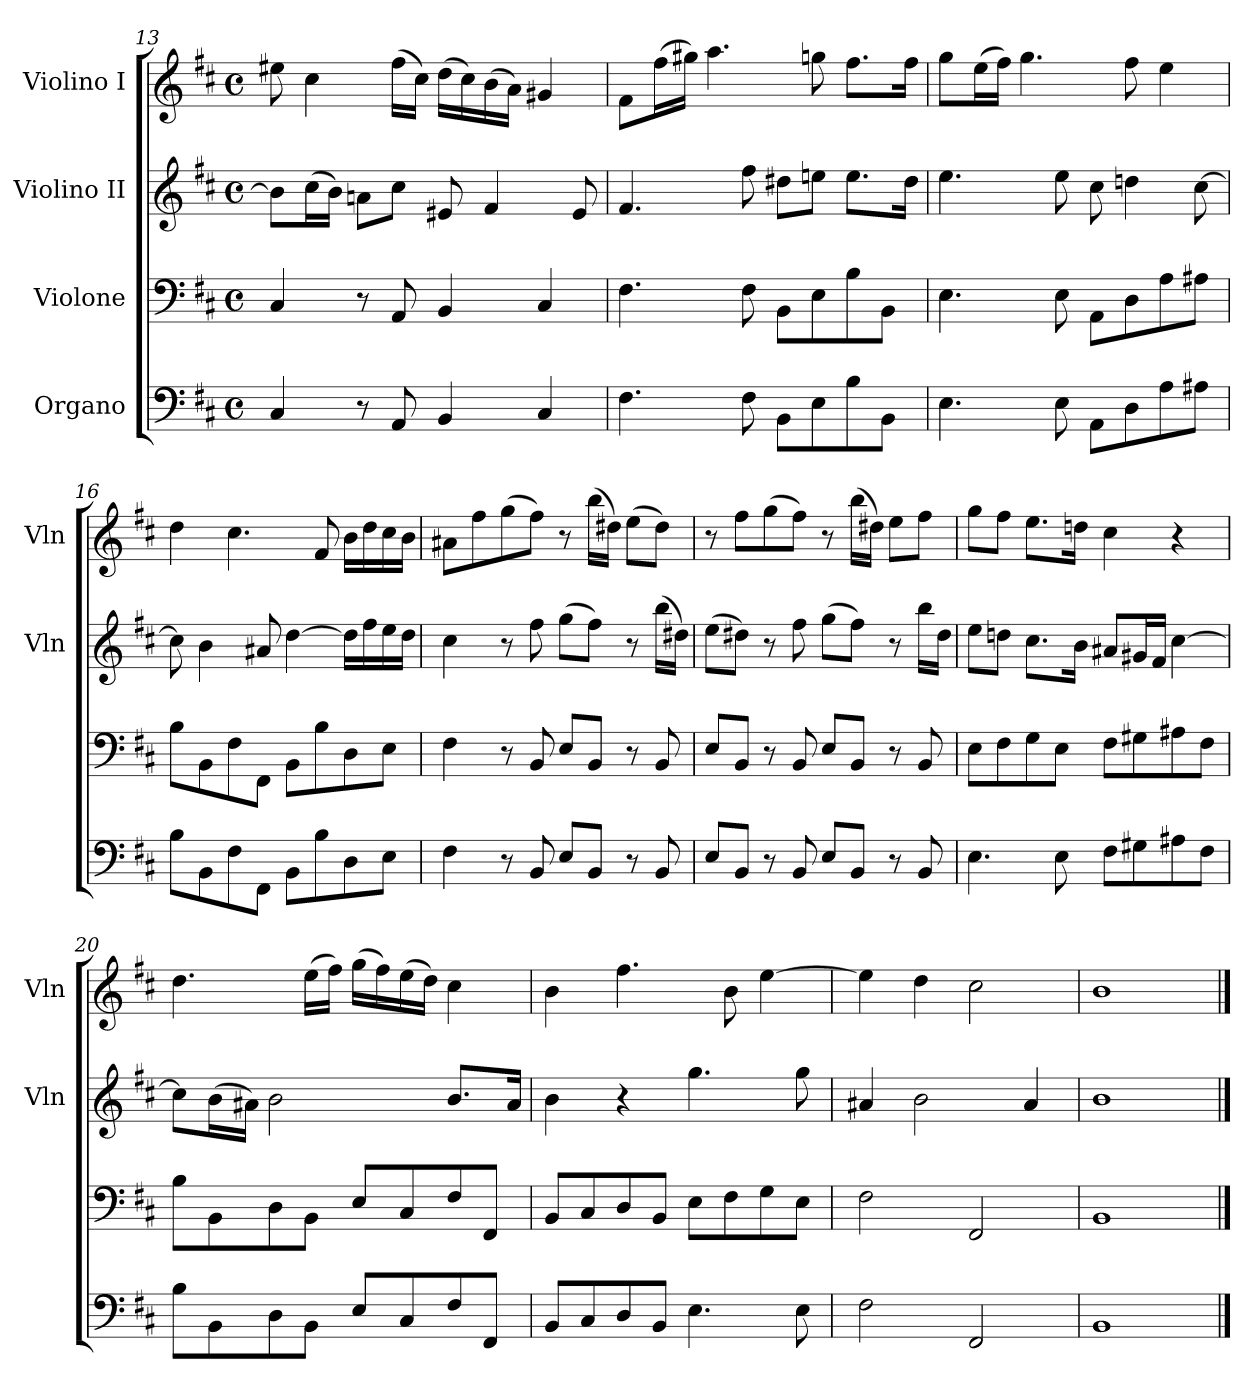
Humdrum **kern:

**kern	**kern	**kern	**kern
*part4	*part3	*part2	*part1
*staff4	*staff3	*staff2	*staff1
*I"Organo	*I"Violone	*I"Violino II	*I"Violino I
*	*	*I'Vln	*I'Vln
*clefF4	*clefF4	*clefG2	*clefG2
*k[f#c#]	*k[f#c#]	*k[f#c#]	*k[f#c#]
*b:	*b:	*b:	*b:
*M4/4	*M4/4	*M4/4	*M4/4
*met(c)	*met(c)	*met(c)	*met(c)
=13	=13	=13	=13
4C#	4C#	8bL]	8ee#X
.	.	(16cc#L	4cc#
.	.	16bJJ)	.
8r	8r	8anL	.
8AA	8AA	8cc#J	(16ff#LL
.	.	.	16cc#JJ)
4BB	4BB	8e#X	(16ddLL
.	.	.	16cc#)
.	.	4f#	(16b
.	.	.	16aJJ)
4C#	4C#	.	4g#X
.	.	8e#	.
=14	=14	=14	=14
4.F#	4.F#	4.f#	8f#L
.	.	.	(16ff#L
.	.	.	16gg#XJJ)
.	.	.	4.aa
8F#	8F#	8ff#	.
8BBL	8BBL	8dd#XL	.
8E	8E	8eenJ	8ggn
8B	8B	8.eeL	8.ff#L
8BBJ	8BBJ	.	.
.	.	16dd#Jk	16ff#Jk
=15	=15	=15	=15
4.E	4.E	4.ee	8ggL
.	.	.	(16eeL
.	.	.	16ff#JJ)
.	.	.	4.gg
8E	8E	8ee	.
8AAL	8AAL	8cc#	.
8D	8D	4ddn	8ff#
8A	8A	.	4ee
8A#XJ	8A#XJ	[8cc#	.
=16	=16	=16	=16
8BL	8BL	8cc#]	4dd
8BB	8BB	4b	.
8F#	8F#	.	4.cc#
8FF#J	8FF#J	8a#X	.
8BBL	8BBL	[4dd	.
8B	8B	.	8f#
8D	8D	16ddLL]	16bLL
.	.	16ff#	16dd
8EJ	8EJ	16ee	16cc#
.	.	16ddJJ	16bJJ
=17	=17	=17	=17
4F#	4F#	4cc#	8a#XL
.	.	.	8ff#
8r	8r	8r	(8gg
8BB	8BB	8ff#	8ff#J)
8EL	8EL	(8ggL	8r
8BBJ	8BBJ	8ff#J)	(16bbLL
.	.	.	16dd#XJJ)
8r	8r	8r	(8eeL
8BB	8BB	(16bbLL	8dd#J)
.	.	16dd#XJJ)	.
=18	=18	=18	=18
8EL	8EL	(8eeL	8r
8BBJ	8BBJ	8dd#XJ)	8ff#L
8r	8r	8r	(8gg
8BB	8BB	8ff#	8ff#J)
8EL	8EL	(8ggL	8r
8BBJ	8BBJ	8ff#J)	(16bbLL
.	.	.	16dd#XJJ)
8r	8r	8r	8eeL
8BB	8BB	16bbLL	8ff#J
.	.	16dd#JJ	.
=19	=19	=19	=19
4.E	8EL	8eeL	8ggL
.	8F#	8ddnJ	8ff#J
.	8G	8.cc#L	8.eeL
8E	8EJ	.	.
.	.	16bJk	16ddnJk
8F#L	8F#L	8a#XL	4cc#
8G#X	8G#X	16g#XL	.
.	.	16f#JJ	.
8A#X	8A#X	[4cc#	4r
8F#J	8F#J	.	.
=20	=20	=20	=20
8BL	8BL	8cc#L]	4.dd
8BB	8BB	(16bL	.
.	.	16a#XJJ)	.
8D	8D	2b	.
8BBJ	8BBJ	.	(16eeLL
.	.	.	16ff#JJ)
8EL	8EL	.	(16ggLL
.	.	.	16ff#)
8C#	8C#	.	(16ee
.	.	.	16ddJJ)
8F#	8F#	8.bL	4cc#
8FF#J	8FF#J	.	.
.	.	16a#Jk	.
=21	=21	=21	=21
8BBL	8BBL	4b	4b
8C#	8C#	.	.
8D	8D	4r	4.ff#
8BBJ	8BBJ	.	.
4.E	8EL	4.gg	.
.	8F#	.	8b
.	8G	.	[4ee
8E	8EJ	8gg	.
=22	=22	=22	=22
2F#	2F#	4a#X	4ee]
.	.	2b	4dd
2FF#	2FF#	.	2cc#
.	.	4a#	.
=23	=23	=23	=23
1BB	1BB	1b	1b
==	==	==	==
*-	*-	*-	*-
